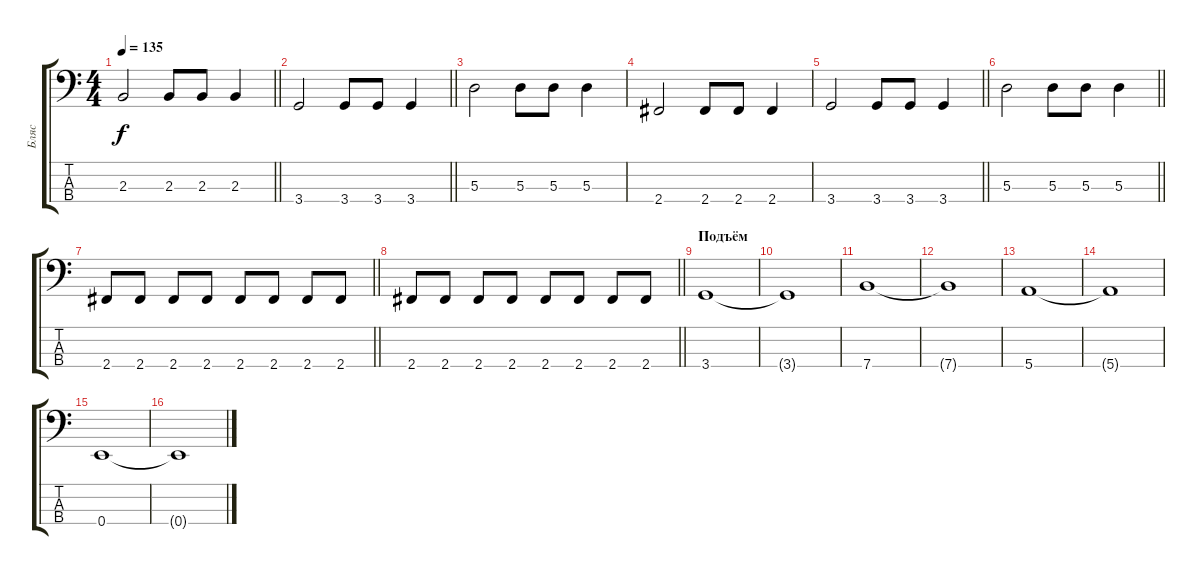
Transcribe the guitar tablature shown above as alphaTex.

\track ("Бляс" "Бляс") {instrument electricbassfinger}
\staff {score tabs}
\tuning (G2 D2 A1 E1) {hide}
\ts (4 4)
\tempo 135
\clef f4
\barLineRight lightlight
\ks c
2.3.2{dy f} 2.3.8 2.3.8 2.3.4 |
\barLineRight lightlight
3.4.2 3.4.8 3.4.8 3.4.4 |
5.3.2 5.3.8 5.3.8 5.3.4 |
2.4.2 2.4.8 2.4.8 2.4.4 |
\barLineRight lightlight
3.4.2 3.4.8 3.4.8 3.4.4 |
\barLineRight lightlight
5.3.2 5.3.8 5.3.8 5.3.4 |
\barLineRight lightlight
2.4.8 2.4.8 2.4.8 2.4.8 2.4.8 2.4.8 2.4.8 2.4.8 |
\barLineRight lightlight
2.4.8 2.4.8 2.4.8 2.4.8 2.4.8 2.4.8 2.4.8 2.4.8 |
\section ("" "Подъём")
3.4.1 |
3.4{t}.1 |
7.4.1 |
7.4{t}.1 |
5.4.1 |
5.4{t}.1 |
0.4.1 |
0.4{t}.1
